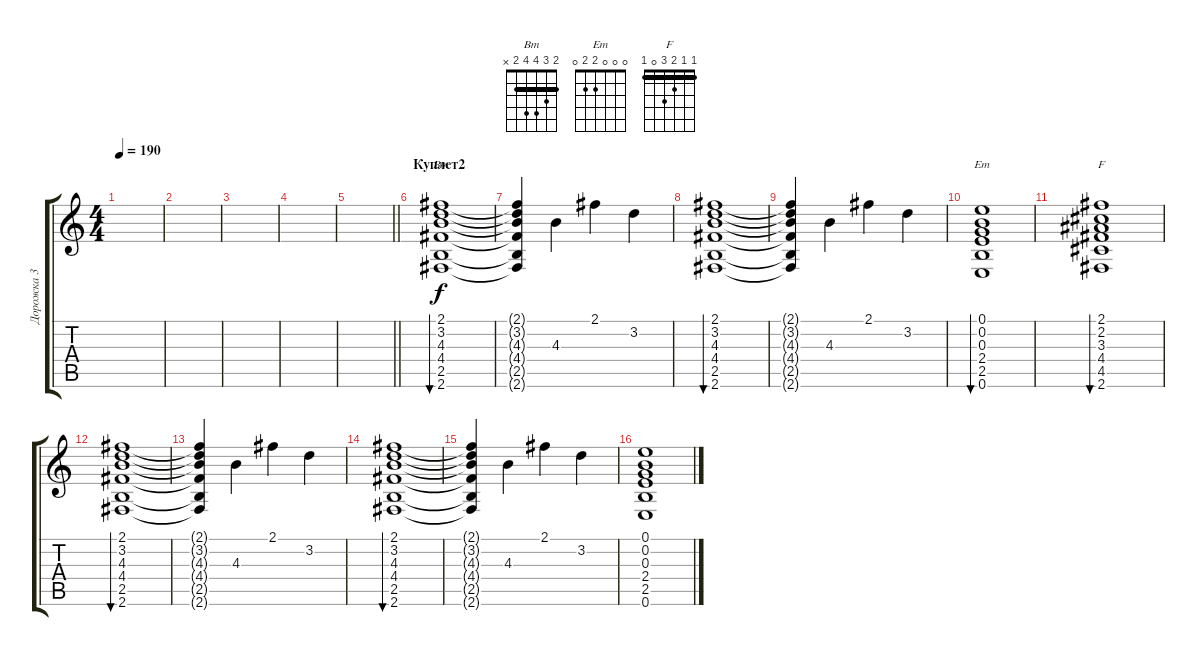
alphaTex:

\track ("Дорожка 3" "Дорожка 3") {instrument electricguitarclean}
\staff {score tabs}
\tuning (E4 B3 G3 D3 A2 E2) {hide}
\chord ("Bm" 2 3 4 4 2 x) {barre 2}
\chord ("Em" 0 0 0 2 2 0)
\chord ("F" 1 1 2 3 0 1) {barre 1}
\ts (4 4)
\tempo 190
\clef g2
\ks c
|
|
|
|
\barLineRight lightlight
|
\section ("" "Куплет2")
(2.1 3.2 4.3 4.4 2.5 2.6).1{bu 120 ch "Bm"} |
(2.1{t} 3.2{t} 4.3{t} 4.4{t} 2.5{t} 2.6{t}).4 4.3.4 2.1.4 3.2.4 |
(2.1 3.2 4.3 4.4 2.5 2.6).1{bu 120} |
(2.1{t} 3.2{t} 4.3{t} 4.4{t} 2.5{t} 2.6{t}).4 4.3.4 2.1.4 3.2.4 |
(0.1 0.2 0.3 2.4 2.5 0.6).1{bu 120 ch "Em"} |
(2.1 2.2 3.3 4.4 4.5 2.6).1{bu 120 ch "F"} |
(2.1 3.2 4.3 4.4 2.5 2.6).1{bu 120} |
(2.1{t} 3.2{t} 4.3{t} 4.4{t} 2.5{t} 2.6{t}).4 4.3.4 2.1.4 3.2.4 |
(2.1 3.2 4.3 4.4 2.5 2.6).1{bu 120} |
(2.1{t} 3.2{t} 4.3{t} 4.4{t} 2.5{t} 2.6{t}).4 4.3.4 2.1.4 3.2.4 |
(0.1 0.2 0.3 2.4 2.5 0.6).1
